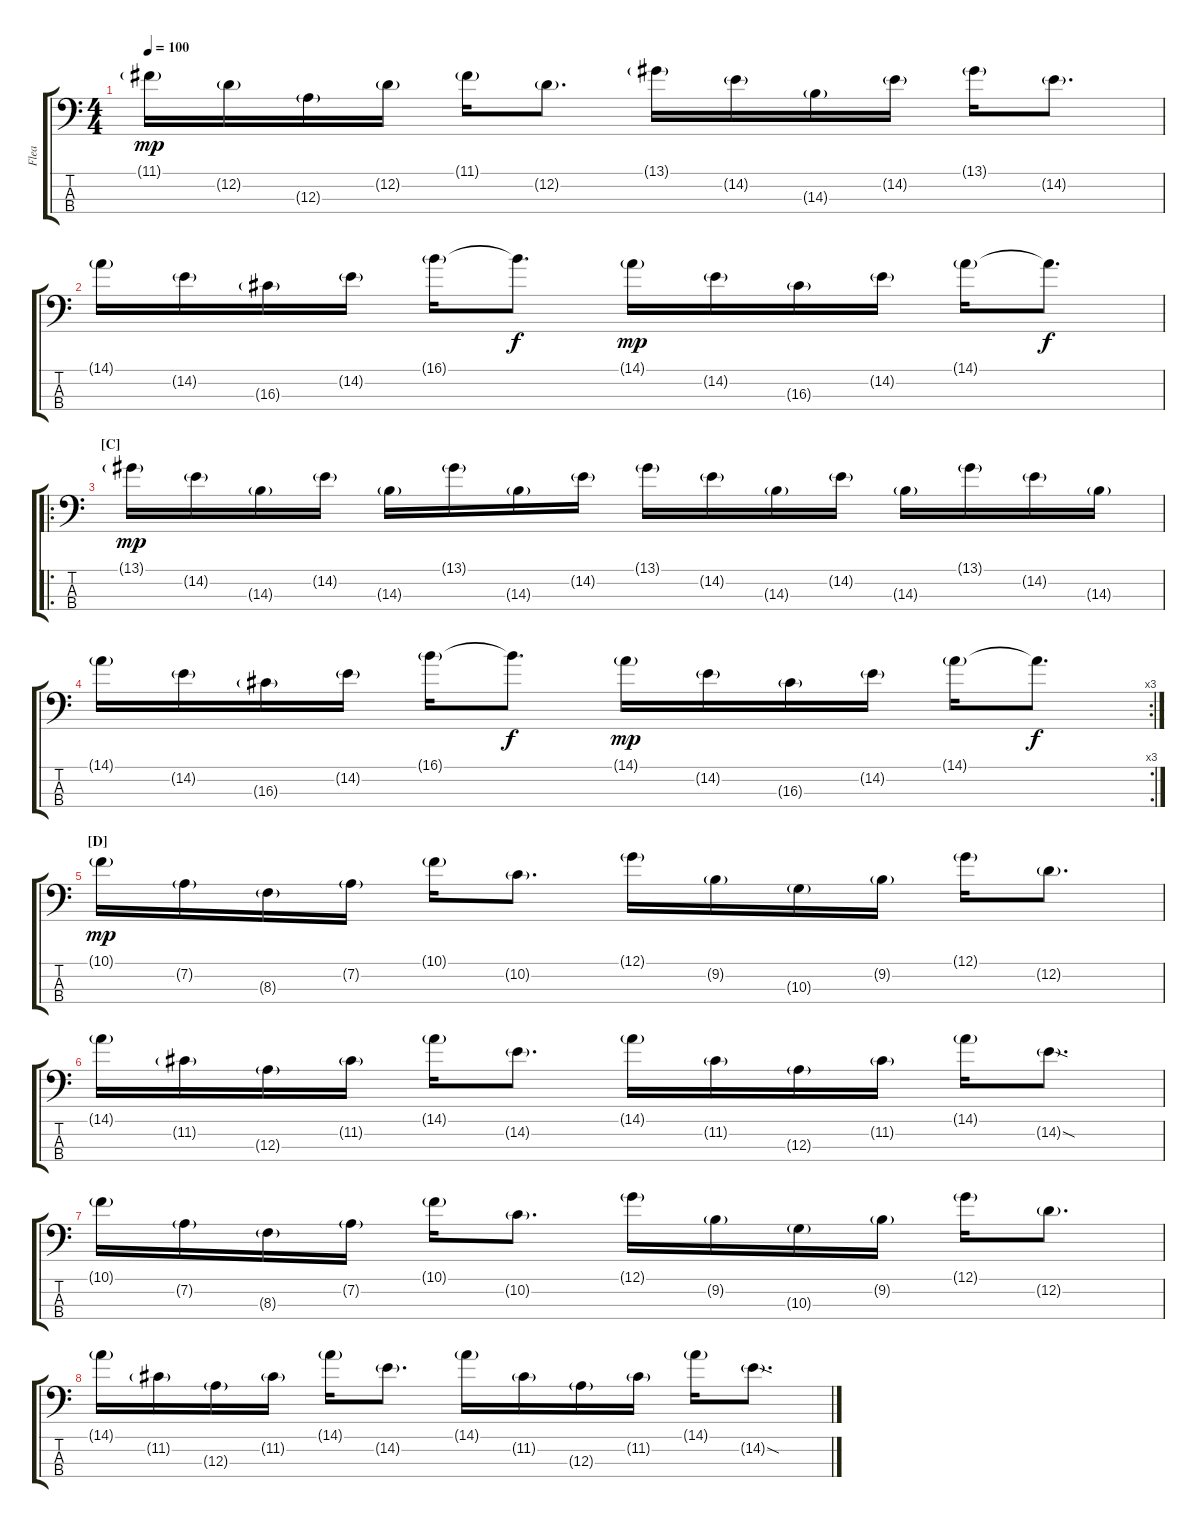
\track ("Flea" "Flea") {instrument electricbassfinger}
\staff {score tabs}
\tuning (G2 D2 A1 E1) {hide}
\ts (4 4)
\tempo 100
\clef f4
\ks c
11.1{g}.16{dy mp} 12.2{g}.16 12.3{g}.16 12.2{g}.16 11.1{g}.16 12.2{g}.8{d} 13.1{g}.16 14.2{g}.16 14.3{g}.16 14.2{g}.16 13.1{g}.16 14.2{g}.8{d} |
14.1{g}.16 14.2{g}.16 16.3{g}.16 14.2{g}.16 16.1{g}.16 16.1{t}.8{d dy f} 14.1{g}.16{dy mp} 14.2{g}.16 16.3{g}.16 14.2{g}.16 14.1{g}.16 14.1{t}.8{d dy f} |
\ro
\section ("" "[C]")
13.1{g}.16{dy mp} 14.2{g}.16 14.3{g}.16 14.2{g}.16 14.3{g}.16 13.1{g}.16 14.3{g}.16 14.2{g}.16 13.1{g}.16 14.2{g}.16 14.3{g}.16 14.2{g}.16 14.3{g}.16 13.1{g}.16 14.2{g}.16 14.3{g}.16 |
\rc 3
14.1{g}.16 14.2{g}.16 16.3{g}.16 14.2{g}.16 16.1{g}.16 16.1{t}.8{d dy f} 14.1{g}.16{dy mp} 14.2{g}.16 16.3{g}.16 14.2{g}.16 14.1{g}.16 14.1{t}.8{d dy f} |
\section ("" "[D]")
10.1{g}.16{dy mp} 7.2{g}.16 8.3{g}.16 7.2{g}.16 10.1{g}.16 10.2{g}.8{d} 12.1{g}.16 9.2{g}.16 10.3{g}.16 9.2{g}.16 12.1{g}.16 12.2{g}.8{d} |
14.1{g}.16 11.2{g}.16 12.3{g}.16 11.2{g}.16 14.1{g}.16 14.2{g}.8{d} 14.1{g}.16 11.2{g}.16 12.3{g}.16 11.2{g}.16 14.1{g}.16 14.2{sod g}.8{d} |
10.1{g}.16 7.2{g}.16 8.3{g}.16 7.2{g}.16 10.1{g}.16 10.2{g}.8{d} 12.1{g}.16 9.2{g}.16 10.3{g}.16 9.2{g}.16 12.1{g}.16 12.2{g}.8{d} |
14.1{g}.16 11.2{g}.16 12.3{g}.16 11.2{g}.16 14.1{g}.16 14.2{g}.8{d} 14.1{g}.16 11.2{g}.16 12.3{g}.16 11.2{g}.16 14.1{g}.16 14.2{sod g}.8{d}
